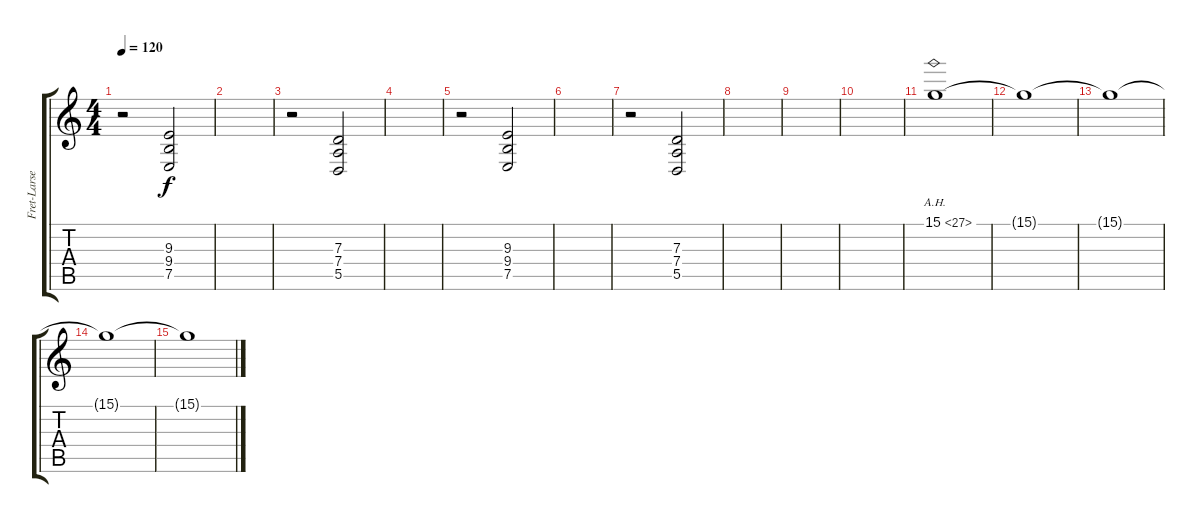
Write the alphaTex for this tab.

\track ("Fret-Larsen Effect" "Fret-Larse") {instrument guitarfretnoise}
\staff {score tabs}
\tuning (E4 B3 G3 D3 A2 E2) {hide}
\ts (4 4)
\tempo 120
\clef g2
\ks c
r.2{dy f} (9.3 9.4 7.5).2 |
|
r.2 (7.3 7.4 5.5).2 |
|
r.2 (9.3 9.4 7.5).2 |
|
r.2 (7.3 7.4 5.5).2 |
|
|
|
15.1{ah 12}.1{volume 16 instrument overdrivenguitar} |
15.1{t}.1{volume 0} |
15.1{t}.1 |
15.1{t}.1 |
15.1{t}.1
